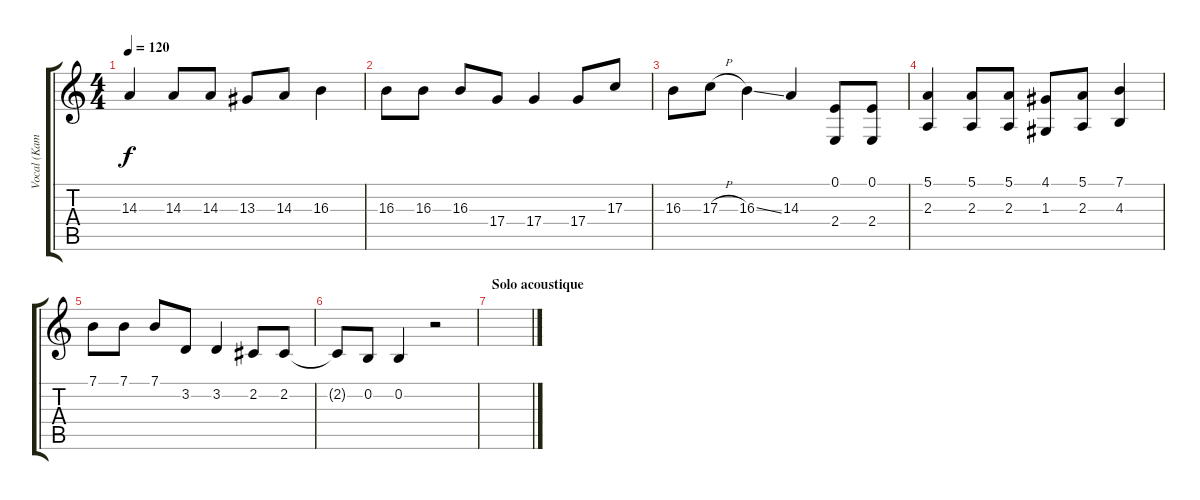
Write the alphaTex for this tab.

\track ("Vocal (Kamal)" "Vocal (Kam") {instrument oboe}
\staff {score tabs}
\tuning (E4 B3 G3 D3 A2 E2) {hide}
\ts (4 4)
\tempo 120
\clef g2
\ks c
14.3.4{dy f} 14.3.8 14.3.8 13.3.8 14.3.8 16.3.4 |
16.3.8 16.3.8 16.3.8 17.4.8 17.4.4 17.4.8 17.3.8 |
16.3.8 17.3{h}.8 16.3{ss}.4 14.3.4 (0.1 2.4).8 (0.1 2.4).8 |
(5.1 2.3).4 (5.1 2.3).8 (5.1 2.3).8 (4.1 1.3).8 (5.1 2.3).8 (7.1 4.3).4 |
7.1.8 7.1.8 7.1.8 3.2.8 3.2.4 2.2.8 2.2.8 |
2.2{t}.8 0.2.8 0.2.4 r.2 |
\section ("" "Solo acoustique")
